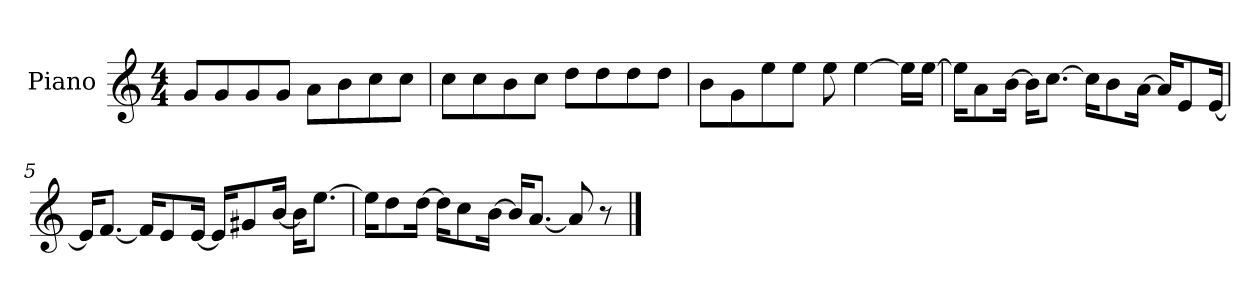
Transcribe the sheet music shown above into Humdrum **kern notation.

**kern
*part1
*staff1
*I"Piano
*I'P-no
*clefG2
*k[]
*M4/4
*MM90
=1
8g/L
8g/
8g/
8g/J
8a\L
8b\
8cc\
8cc\J
=2
8cc\L
8cc\
8b\
8cc\J
8dd\L
8dd\
8dd\
8dd\J
=3
8b\L
8g\
8ee\
8ee\J
8ee\
[4ee\
16ee\LL]
[16ee\JJ
=4
16ee\KL]
8a\
[16b\Jk
16b\KL]
[8.cc\J
16cc\KL]
8b\
[16a\Jk
16a/KL]
8e/
[16e/Jk
!!LO:LB:g=z
=5
16e/KL]
[8.f/J
16f/KL]
8e/
[16e/Jk
16e/KL]
8g#X/
[16b/Jk
16b\KL]
[8.ee\J
=6
16ee\KL]
8dd\
[16dd\Jk
16dd\KL]
8cc\
[16b\Jk
16b/KL]
[8.a/J
8a/]
8r
==
*-
